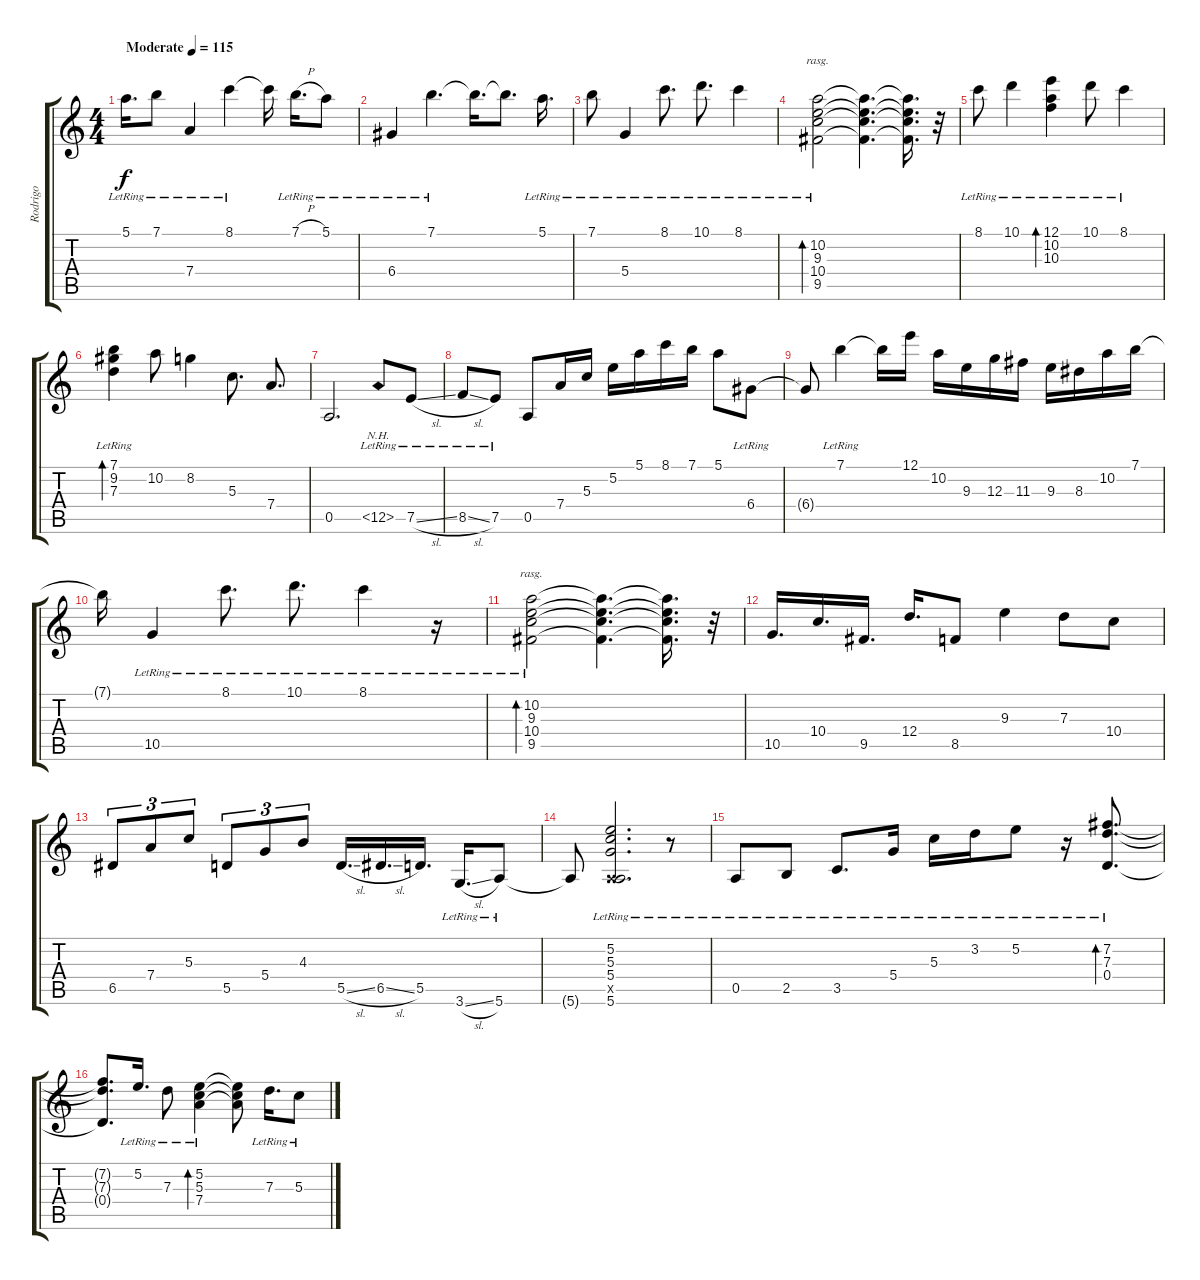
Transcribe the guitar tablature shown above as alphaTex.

\track ("Rodrigo" "Rodrigo") {instrument acousticguitarnylon}
\staff {score tabs}
\tuning (E4 B3 G3 D3 A2 E2) {hide}
\ts (4 4)
\tempo (115 "Moderate")
\clef g2
\ks c
5.1{lr}.16{d dy f instrument acousticguitarnylon} 7.1{lr}.8 7.4{lr}.4 8.1{lr}.4 8.1{t}.16 7.1{h lr}.16{d} 5.1{lr}.8 |
6.4{lr}.4 7.1{lr}.4{d} 7.1{t}.16{d} 7.1{t}.8{d} 5.1{lr}.16{d} |
7.1{lr}.8 5.4{lr}.4 8.1{lr}.8{d} 10.1{lr}.8{d} 8.1{lr}.4 |
(10.2{lr} 9.3{lr} 10.4{lr} 9.5{lr}).2{bd 480 rasg ii} (10.2{t} 9.3{t} 10.4{t} 9.5{t}).4{d} (10.2{t} 9.3{t} 10.4{t} 9.5{t}).16{d} r.32 |
8.1{lr}.8 10.1{lr}.4 (12.1{lr} 10.2{lr} 10.3{lr}).4{bd 480} 10.1{lr}.8 8.1{lr}.4 |
(7.1{lr} 9.2{lr} 7.3{lr}).4{bd 480} 10.2.8 8.2.4 5.3.8{d} 7.4.8{d} |
0.5.2{d} 12.5{nh lr}.8 7.5{sl lr}.8 |
8.5{sl lr}.8 7.5{lr}.8 0.5.8 7.4.16 5.3.16 5.2.16 5.1.16 8.1.16 7.1.16 5.1.8 6.4{lr}.8 |
6.4{t}.8 7.1{lr}.4 7.1{t}.16 12.1.16 10.2.16 9.3.16 12.3.16 11.3.16 9.3.16 8.3.16 10.2.16 7.1.16 |
7.1{t}.16 10.5{lr}.4 8.1{lr}.8{d} 10.1{lr}.8{d} 8.1{lr}.4 r.16 |
(10.2{lr} 9.3{lr} 10.4{lr} 9.5{lr}).2{bd 480 rasg ii} (10.2{t} 9.3{t} 10.4{t} 9.5{t}).4{d} (10.2{t} 9.3{t} 10.4{t} 9.5{t}).16{d} r.32 |
10.5.16{d} 10.4.16{d} 9.5.16{d} 12.4.16{d} 8.5.8 9.3.4 7.3.8 10.4.8 |
6.5.8{tu (3 2)} 7.4.8{tu (3 2)} 5.3.8{tu (3 2)} 5.5.8{tu (3 2)} 5.4.8{tu (3 2)} 4.3.8{tu (3 2)} 5.5{sl}.16{d} 6.5{sl}.16{d} 5.5.16{d} 3.6{sl lr}.16{d} 5.6{lr}.8 |
5.6{t}.8 (5.2{lr} 5.3{lr} 5.4{lr} 0.5{x} 5.6{lr}).2{d} r.8 |
0.5{lr}.8 2.5{lr}.8 3.5{lr}.8{d} 5.4{lr}.16 5.3{lr}.16 3.2{lr}.16 5.2{lr}.8 r.16 (7.2{lr} 7.3{lr} 0.4{lr}).8{d bd 480} |
(7.2{t} 7.3{t} 0.4{t}).8{d} 5.2{lr}.16{d} 7.3{lr}.8 (5.2{lr} 5.3{lr} 7.4{lr}).4{bd 480} (5.2{t} 5.3{t} 7.4{t}).8 7.3{lr}.16{d} 5.3{lr}.8
